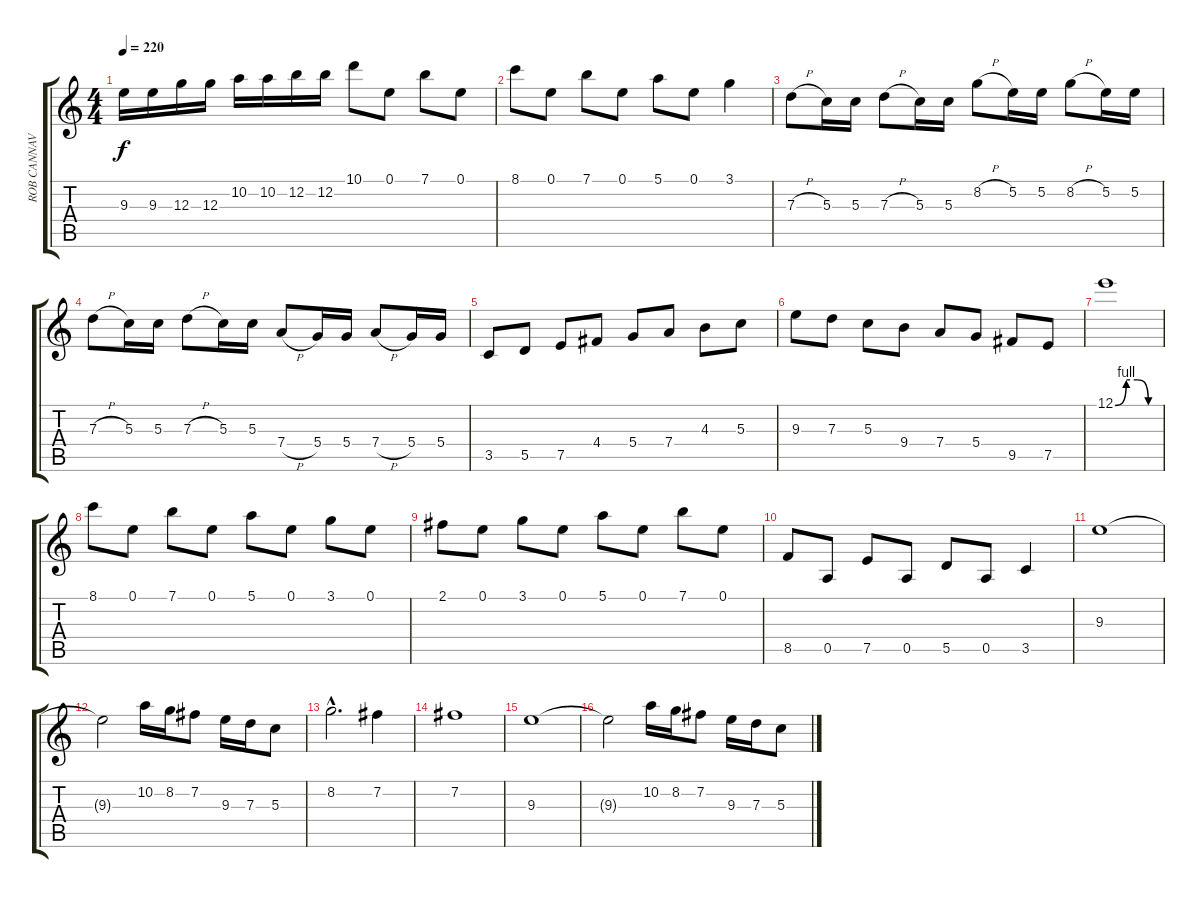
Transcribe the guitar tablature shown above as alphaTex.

\track ("ROB CANNAVINO - Guitar" "ROB CANNAV") {instrument overdrivenguitar}
\staff {score tabs}
\tuning (E4 B3 G3 D3 A2 E2) {hide}
\ts (4 4)
\tempo 220
\clef g2
\ks c
9.3.16{dy f} 9.3.16 12.3.16 12.3.16 10.2.16 10.2.16 12.2.16 12.2.16 10.1.8 0.1.8 7.1.8 0.1.8 |
8.1.8 0.1.8 7.1.8 0.1.8 5.1.8 0.1.8 3.1.4 |
7.3{h}.8 5.3.16 5.3.16 7.3{h}.8 5.3.16 5.3.16 8.2{h}.8 5.2.16 5.2.16 8.2{h}.8 5.2.16 5.2.16 |
7.3{h}.8 5.3.16 5.3.16 7.3{h}.8 5.3.16 5.3.16 7.4{h}.8 5.4.16 5.4.16 7.4{h}.8 5.4.16 5.4.16 |
3.5.8 5.5.8 7.5.8 4.4.8 5.4.8 7.4.8 4.3.8 5.3.8 |
9.3.8 7.3.8 5.3.8 9.4.8 7.4.8 5.4.8 9.5.8 7.5.8 |
12.1{be (custom 0 0 15 4 30 4 45 0 60 0)}.1 |
8.1.8 0.1.8 7.1.8 0.1.8 5.1.8 0.1.8 3.1.8 0.1.8 |
2.1.8 0.1.8 3.1.8 0.1.8 5.1.8 0.1.8 7.1.8 0.1.8 |
8.5.8 0.5.8 7.5.8 0.5.8 5.5.8 0.5.8 3.5.4 |
9.3.1 |
9.3{t}.2 10.2.16 8.2.16 7.2.8 9.3.16 7.3.16 5.3.8 |
8.2{hac}.2{d} 7.2.4 |
7.2.1 |
9.3.1 |
9.3{t}.2 10.2.16 8.2.16 7.2.8 9.3.16 7.3.16 5.3.8
